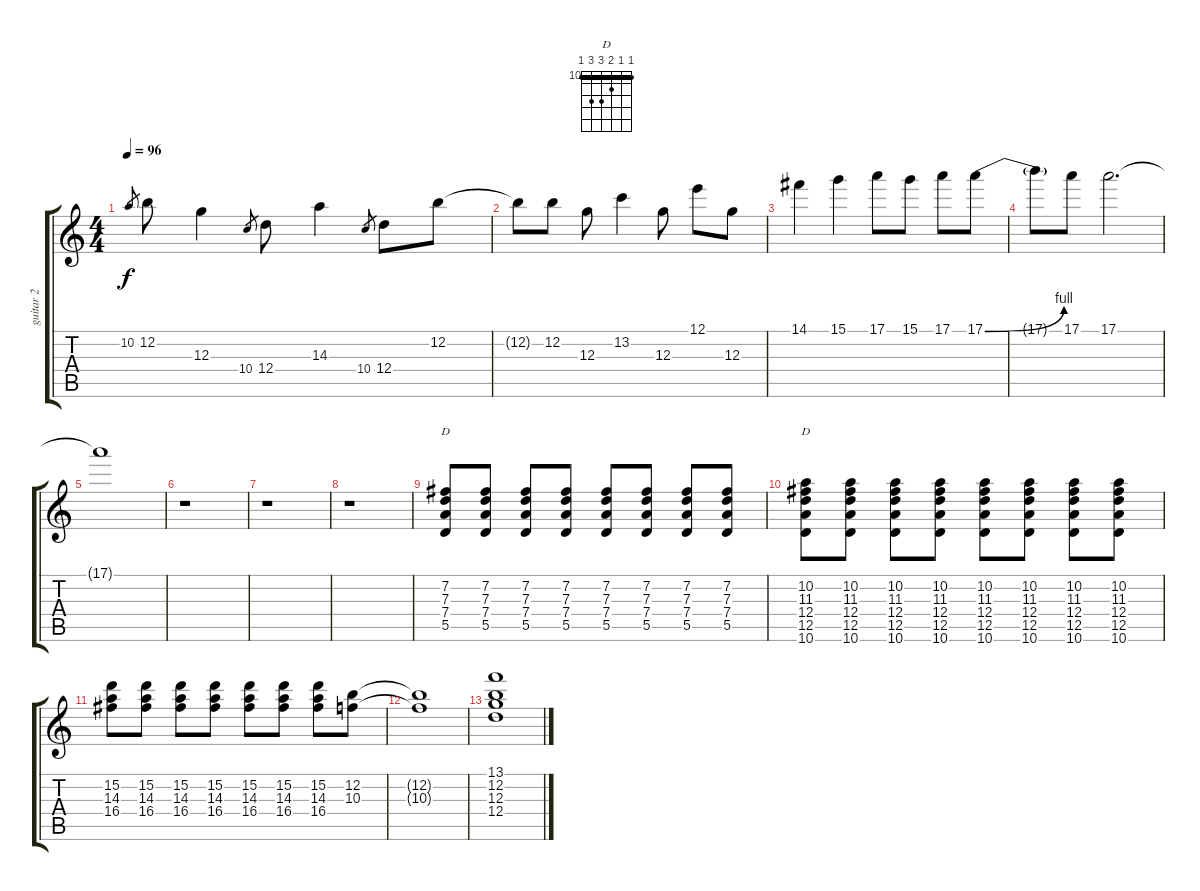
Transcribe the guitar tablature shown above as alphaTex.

\track ("guitar 2" "guitar 2") {instrument electricguitarjazz}
\staff {score tabs}
\tuning (E4 B3 G3 D3 A2 E2) {hide}
\chord ("D" 5 7 7 7 5 x) {firstfret 5 barre 5}
\chord ("D" 10 10 11 12 12 10) {firstfret 10 barre 10}
\ts (4 4)
\tempo 96
\clef g2
\ks c
10.2.8{gr dy f} 12.2.8 12.3.4 10.4.8{gr} 12.4.8 14.3.4 10.4.8{gr} 12.4.8 12.2.8 |
12.2{t}.8 12.2.8 12.3.8 13.2.4 12.3.8 12.1.8 12.3.8 |
14.1.4 15.1.4 17.1.8 15.1.8 17.1.8 17.1{be (bend 0 0 60 4)}.8 |
17.1{t}.8 17.1.8 17.1.2{d} |
17.1{t}.1 |
r.1 |
r.1 |
r.1 |
(7.2 7.3 7.4 5.5).8{ch "D"} (7.2 7.3 7.4 5.5).8 (7.2 7.3 7.4 5.5).8 (7.2 7.3 7.4 5.5).8 (7.2 7.3 7.4 5.5).8 (7.2 7.3 7.4 5.5).8 (7.2 7.3 7.4 5.5).8 (7.2 7.3 7.4 5.5).8 |
(10.2 11.3 12.4 12.5 10.6).8{ch "D"} (10.2 11.3 12.4 12.5 10.6).8 (10.2 11.3 12.4 12.5 10.6).8 (10.2 11.3 12.4 12.5 10.6).8 (10.2 11.3 12.4 12.5 10.6).8 (10.2 11.3 12.4 12.5 10.6).8 (10.2 11.3 12.4 12.5 10.6).8 (10.2 11.3 12.4 12.5 10.6).8 |
(15.2 14.3 16.4).8 (15.2 14.3 16.4).8 (15.2 14.3 16.4).8 (15.2 14.3 16.4).8 (15.2 14.3 16.4).8 (15.2 14.3 16.4).8 (15.2 14.3 16.4).8 (12.2 10.3).8 |
(12.2{t} 10.3{t}).1 |
(13.1 12.2 12.3 12.4).1
